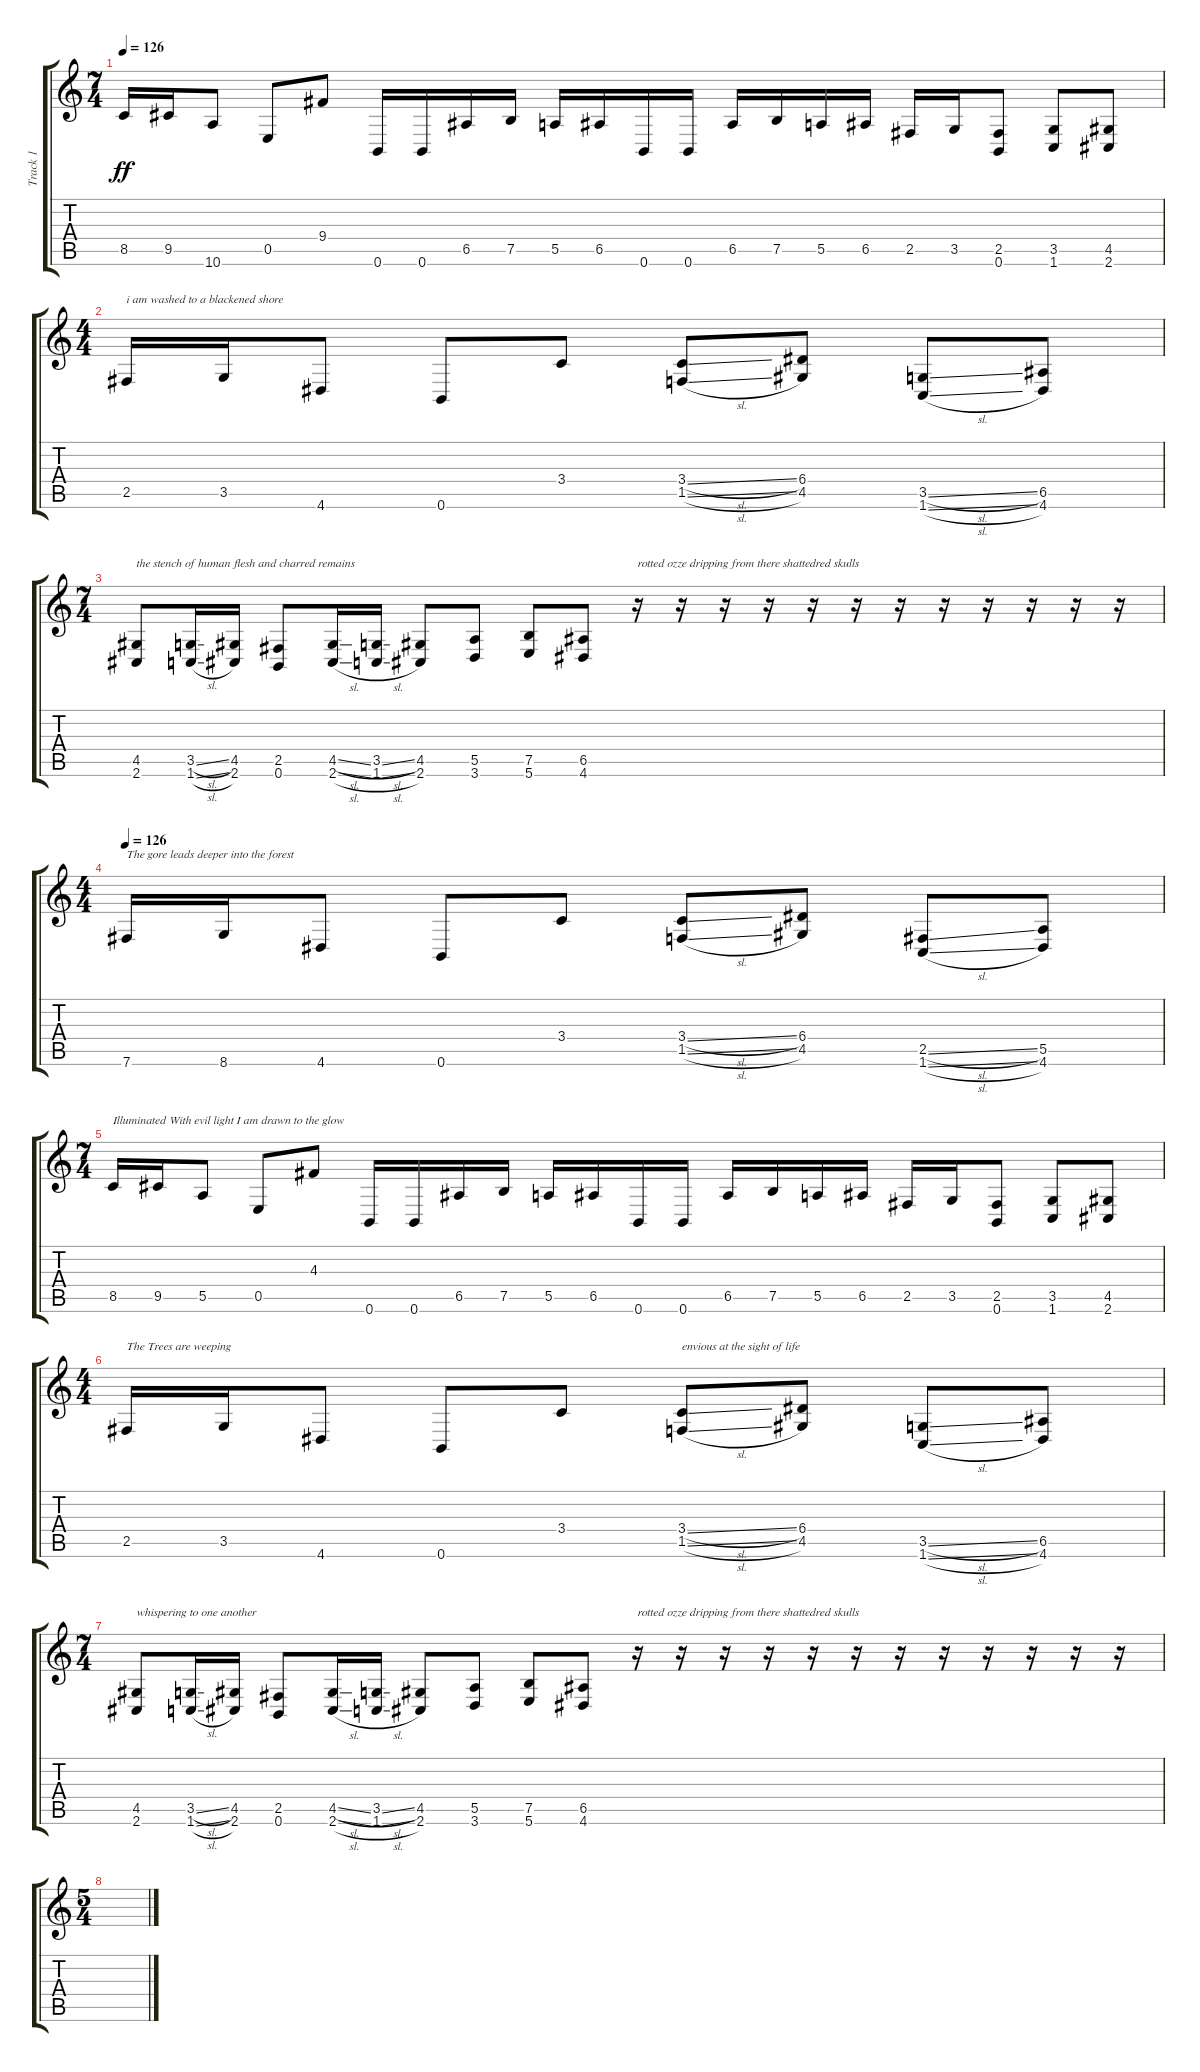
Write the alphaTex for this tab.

\track ("Track 1" "Track 1") {instrument distortionguitar}
\staff {score tabs}
\tuning (B3 Gb3 D3 A2 E2 B1) {hide}
\ts (7 4)
\tempo 126
\clef g2
\ks c
8.5.16{dy ff} 9.5.16 10.6.8 0.5.8 9.4.8 0.6.16 0.6.16 6.5.16 7.5.16 5.5.16 6.5.16 0.6.16 0.6.16 6.5.16 7.5.16 5.5.16 6.5.16 2.5.16 3.5.16 (2.5 0.6).8 (3.5 1.6).8 (4.5 2.6).8 |
\ts (4 4)
2.5.16{txt "i am washed to a blackened shore"} 3.5.16 4.6.8 0.6.8 3.4.8 (3.4{sl} 1.5{sl}).8 (6.4 4.5).8 (3.5{sl} 1.6{sl}).8 (6.5 4.6).8 |
\ts (7 4)
(4.5 2.6).8{txt "the stench of human flesh and charred remains"} (3.5{sl} 1.6{sl}).16 (4.5 2.6).16 (2.5 0.6).8 (4.5{sl} 2.6{sl}).16 (3.5{sl} 1.6{sl}).16 (4.5 2.6).8 (5.5 3.6).8 (7.5 5.6).8 (6.5 4.6).8 r.16{txt "rotted ozze dripping from there shattedred skulls"} r.16 r.16 r.16 r.16 r.16 r.16 r.16 r.16 r.16 r.16 r.16 |
\ts (4 4)
\tempo 126
7.6.16{txt "The gore leads deeper into the forest"} 8.6.16 4.6.8 0.6.8 3.4.8 (3.4{sl} 1.5{sl}).8 (6.4 4.5).8 (2.5{sl} 1.6{sl}).8 (5.5 4.6).8 |
\ts (7 4)
8.5.16{txt "Illuminated With evil light I am drawn to the glow"} 9.5.16 5.5.8 0.5.8 4.3.8 0.6.16 0.6.16 6.5.16 7.5.16 5.5.16 6.5.16 0.6.16 0.6.16 6.5.16 7.5.16 5.5.16 6.5.16 2.5.16 3.5.16 (2.5 0.6).8 (3.5 1.6).8 (4.5 2.6).8 |
\ts (4 4)
2.5.16{txt "The Trees are weeping"} 3.5.16 4.6.8 0.6.8 3.4.8 (3.4{sl} 1.5{sl}).8{txt "envious at the sight of life"} (6.4 4.5).8 (3.5{sl} 1.6{sl}).8 (6.5 4.6).8 |
\ts (7 4)
(4.5 2.6).8{txt "whispering to one another"} (3.5{sl} 1.6{sl}).16 (4.5 2.6).16 (2.5 0.6).8 (4.5{sl} 2.6{sl}).16 (3.5{sl} 1.6{sl}).16 (4.5 2.6).8 (5.5 3.6).8 (7.5 5.6).8 (6.5 4.6).8 r.16{txt "rotted ozze dripping from there shattedred skulls"} r.16 r.16 r.16 r.16 r.16 r.16 r.16 r.16 r.16 r.16 r.16 |
\ts (5 4)
